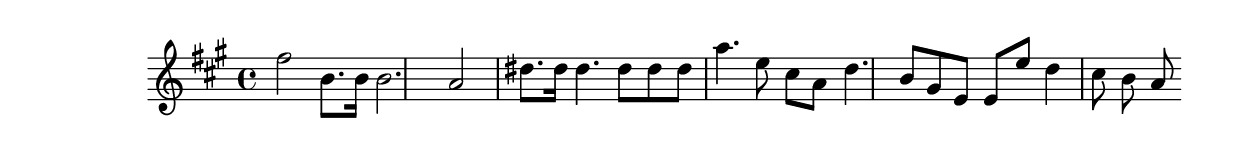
\version "2.14.0"
%{\header {
  title = "Ungeduld"
  composer = "Franz Schubert"
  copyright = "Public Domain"
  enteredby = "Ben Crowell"
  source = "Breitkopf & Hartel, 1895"
}%}
\time 3/4

%{\tempo 8 = 250
%}\score{{\key a\major
\relative fis'' {
  fis2 b,8. b16 | b2. | a2 dis8. dis16 | dis4. dis8 dis dis | a'4. e8 cis a |
  d4. b8 gis e | e e' d4 cis8 b8 | a
 
}
}}